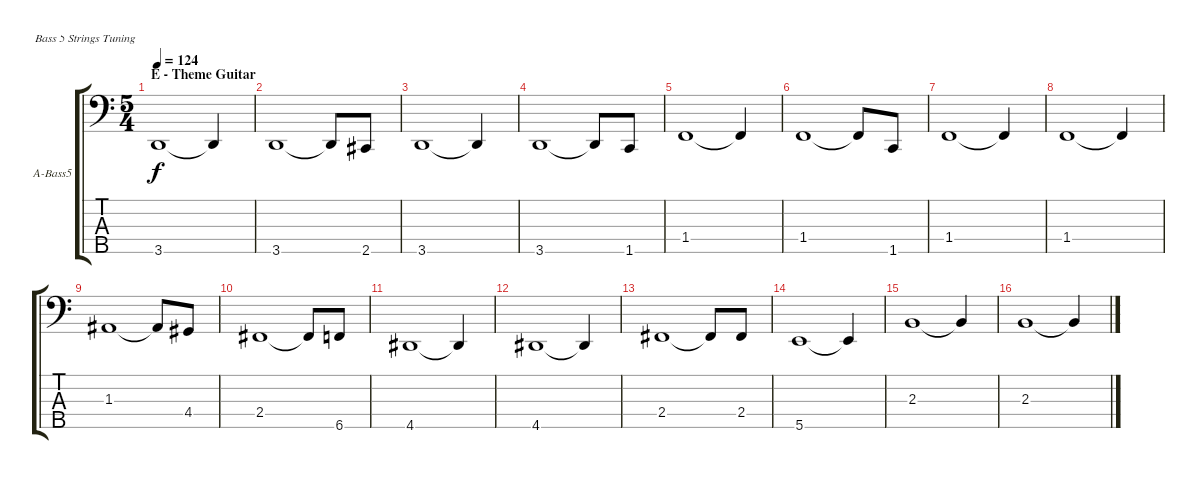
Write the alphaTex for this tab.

\bracketExtendMode groupsimilarinstruments
\firstSystemTrackNameOrientation horizontal
\otherSystemsTrackNameOrientation horizontal
\track ("Bass" "A-Bass5") {instrument lead8bassandlead}
\staff {score tabs}
\tuning (G2 D2 A1 E1 B0)
\displaytranspose 12
\ts (5 4)
\section ("" "E - Theme Guitar")
\tempo 124
\clef f4
\ks aminor
3.5.1{dy f} 3.5{t}.4 |
3.5.1 3.5{t}.8 2.5.8 |
3.5.1 3.5{t}.4 |
3.5.1 3.5{t}.8 1.5.8 |
1.4.1 1.4{t}.4 |
1.4.1 1.4{t}.8 1.5.8 |
1.4.1 1.4{t}.4 |
1.4.1 1.4{t}.4 |
1.3.1 1.3{t}.8 4.4.8 |
2.4.1 2.4{t}.8 6.5.8 |
4.5.1 4.5{t}.4 |
4.5.1 4.5{t}.4 |
2.4.1 2.4{t}.8 2.4.8 |
5.5.1 5.5{t}.4 |
2.3.1 2.3{t}.4 |
2.3.1 2.3{t}.4
